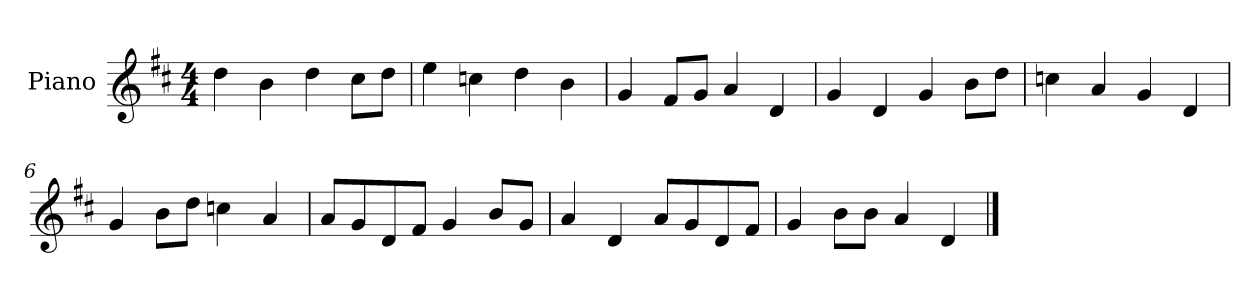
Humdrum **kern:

**kern
*part1
*staff1
*I"Piano
*I'P-no
*clefG2
*k[f#c#]
*M4/4
*MM90
=1
4dd\
4b\
4dd\
8cc#\L
8dd\J
=2
4ee\
4ccn\
4dd\
4b\
=3
4g/
8f#/L
8g/J
4a/
4d/
=4
4g/
4d/
4g/
8b\L
8dd\J
=5
4ccn\
4a/
4g/
4d/
=6
4g/
8b\L
8dd\J
4ccn\
4a/
=7
8a/L
8g/
8d/
8f#/J
4g/
8b/L
8g/J
!!LO:LB:g=z
=8
4a/
4d/
8a/L
8g/
8d/
8f#/J
=9
4g/
8b\L
8b\J
4a/
4d/
==
*-
